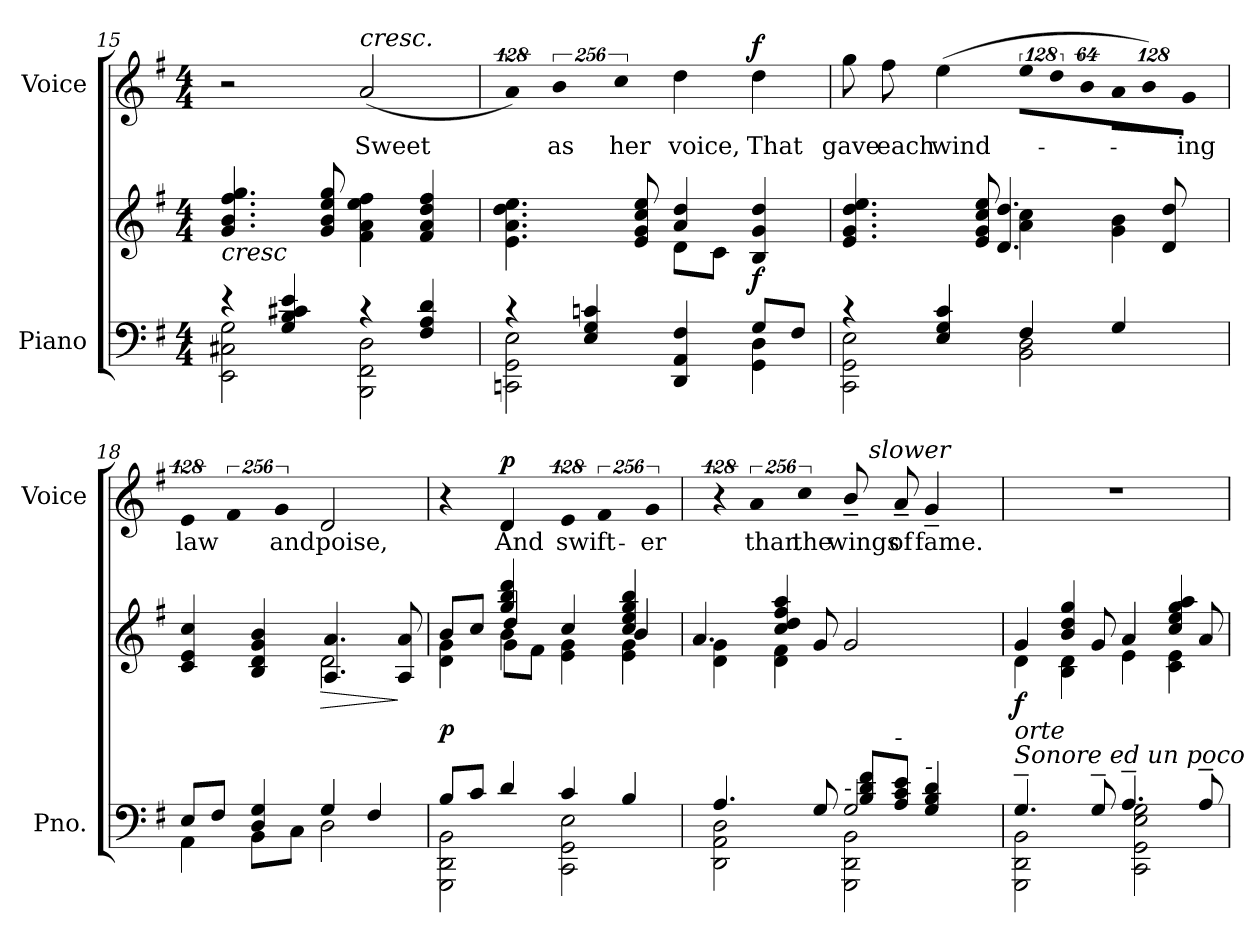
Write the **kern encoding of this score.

**kern	**kern	**dynam	**kern	**text	**dynam
*part2	*part2	*part2	*part1	*part1	*part1
*staff3	*staff2	*staff2/3	*staff1	*staff1	*staff1
*I"Piano	*	*	*I"Voice	*	*
*I'Pno.	*	*	*I'Voice	*	*
*clefF4	*clefG2	*	*clefG2	*	*
*k[f#]	*k[f#]	*	*k[f#]	*	*
*G:	*G:	*	*G:	*	*
*M4/4	*M4/4	*	*M4/4	*	*
=15	=15	=15	=15	=15	=15
*^	*	*	*	*	*
!	!	!LO:TX:b:i:t=cresc	!	!	!	!
4r	2EEi\ 2C#Xi 2Gi	4.gi/ 4.bi 4.ff#i 4.ggi	.	2r	.	.
4Gi/ 4Bi 4c#Xi 4ei	.	.	.	.	.	.
.	.	8gi/ 8bi 8eei 8ggi	.	.	.	.
!	!	!	!	!LO:TX:a:i:t=cresc.	!	!
!	!	!	!	!	!LO:LY:b:color=#000000	!
4r	2BBBi\ 2FF#i 2Di	4f#i\ 4ai 4eei 4ff#i	.	(2ai/	Sweet	.
4F#i/ 4Ai 4di	.	4f#i/ 4ai 4ddi 4ff#i	.	.	.	.
!!LO:LB:g=z
=16	=16	=16	=16	=16	=16	=16
*	*	*^	*	*	*	*
!	!	!	!	!	!LO:N:vis=4	!	!
4r	2CCni\ 2GGi 2Ei	4.ei\ 4.ai 4.ddi 4.eei	2ryy	.	512%85ai/)	.	.
!	!	!	!	!	!LO:N:vis=4	!	!
!	!	!	!	!	!	!LO:LY:b:color=#000000	!
.	.	.	.	.	1024%171bi/	as	.
4Ei/ 4Gi 4cni	.	.	.	.	.	.	.
!	!	!	!	!	!LO:N:vis=4	!	!
!	!	!	!	!	!	!LO:LY:b:color=#000000	!
.	.	.	.	.	1024%171cci/	her	.
.	.	8ei/ 8gi 8cci 8eei	.	.	.	.	.
!	!	!	!	!	!	!LO:LY:b:color=#000000	!
4DDi/ 4AAi 4F#i	4ryy	4ai/ 4ddi	8di\L	.	4ddi\	voice,	.
.	.	.	8ci\J	.	.	.	.
!	!	!	!	!	!	!LO:LY:b:color=#000000	!
8Gi/L	4GGi\ 4Di	4Bi/ 4gi 4ddi	4ryy	f	4ddi\	That	f
8F#i/J	.	.	.	.	.	.	.
=17	=17	=17	=17	=17	=17	=17	=17
!	!	!	!	!	!	!LO:LY:b:color=#000000	!
4r	2CCi\ 2GGi 2Ei	4.ei/ 4.gi 4.ddi 4.eei	2ryy	.	8ggi\	gave	.
!	!	!	!	!	!	!LO:LY:b:color=#000000	!
.	.	.	.	.	8ff#i\	each	.
!	!	!	!	!	!	!LO:LY:b:color=#000000	!
4Ei/ 4Gi 4ci	.	.	.	.	(4eei\	wind-	.
.	.	8ei/ 8gi 8cci 8eei	.	.	.	.	.
!	!	!	!	!	!LO:N:vis=8	!	!
4F#i/	2BBi\ 2Di	4ai\ 4cci	4.di/ 4.ddi	.	1024%85eei\L	.	.
!	!	!	!	!	!LO:N:vis=8	!	!
.	.	.	.	.	1024%85ddi\	.	.
!	!	!	!	!	!LO:N:vis=8	!	!
.	.	.	.	.	512%43bi\J	.	.
!	!	!	!	!	!LO:N:vis=8	!	!
4Gi/	.	4gi\ 4bi	.	.	1024%85ai\L	.	.
!	!	!	!	!	!LO:N:vis=8	!	!
.	.	.	.	.	1024%85bi\)	.	.
.	.	.	8di/ 8ddi	.	.	.	.
!	!	!	!	!	!LO:N:vis=8	!	!
!	!	!	!	!	!	!LO:LY:b:color=#000000	!
.	.	.	.	.	512%43gi\J	-ing	.
=18	=18	=18	=18	=18	=18	=18	=18
!	!	!	!	!	!LO:N:vis=4	!	!
!	!	!	!	!	!	!LO:LY:b:color=#000000	!
8Ei/L	4AAi\	4ci/ 4ei 4cci	2ryy	.	512%85ei/	law	.
8F#i/J	.	.	.	.	.	.	.
!	!	!	!	!	!LO:N:vis=4	!	!
.	.	.	.	.	1024%171f#i/	.	.
4Di/ 4Gi	8BBi\L	4Bi/ 4di 4gi 4bi	.	.	.	.	.
!	!	!	!	!	!LO:N:vis=4	!	!
!	!	!	!	!	!	!LO:LY:b:color=#000000	!
.	.	.	.	.	1024%171gi/	and	.
.	8Ci\J	.	.	.	.	.	.
!	!	!	!	!LO:HP:b	!	!	!
!	!	!	!	!	!	!LO:LY:b:color=#000000	!
4Gi/	2Di\	2di\	4.Ai/ 4.ai	>	2di/	poise,	.
4F#i/	.	.	.	.	.	.	.
.	.	.	8Ai/ 8ai	]	.	.	.
!!LO:LB:g=z
=19	=19	=19	=19	=19	=19	=19	=19
*	*	*^	*^	*	*	*	*
8Bi/L	2GGGi\ 2DDi 2BBi	4ryy	4di\ 4gi	8bi/L	4ryy	p	4r	.	.
8ci/J	.	.	.	8cci/J	.	.	.	.	.
!	!	!	!	!	!	!	!	!LO:LY:b:color=#000000	!
4di/	.	4ggi/ 4bbi 4dddi	4bi\	4ddi/	8gi\L	.	4di/	And	p
.	.	.	.	.	8f#i\J	.	.	.	.
!	!	!	!	!	!	!	!LO:N:vis=4	!	!
!	!	!	!	!	!	!	!	!LO:LY:b:color=#000000	!
4ci/	2CCi\ 2GGi 2Ei	4ryy	4ei\ 4gi	4cci/	2ryy	.	512%85ei/	swift-	.
!	!	!	!	!	!	!	!LO:N:vis=4	!	!
.	.	.	.	.	.	.	1024%171f#i/	.	.
4Bi/	.	4cci/ 4eei 4ggi 4bbi	4ei\ 4gi	4bi/	.	.	.	.	.
!	!	!	!	!	!	!	!LO:N:vis=4	!	!
!	!	!	!	!	!	!	!	!LO:LY:b:color=#000000	!
.	.	.	.	.	.	.	1024%171gi/	-er	.
*	*	*	*	*v	*v	*	*	*	*
=20	=20	=20	=20	=20	=20	=20	=20	=20
*	*^	*	*	*	*	*	*	*
!	!	!	!	!	!	!	!LO:N:vis=4	!	!
*	*	*	*	*	*	*	*^	*	*
2DDi\ 2AAi 2Di	4.Ai/	2ryy	4ryy	4di\ 4gi	4.ai/	.	512%85r	2ryy	.	.
!	!	!	!	!	!	!	!LO:N:vis=4	!	!	!
!	!	!	!	!	!	!	!	!	!LO:LY:b:color=#000000	!
.	.	.	.	.	.	.	1024%171ai/	.	than	.
.	.	.	4cci/ 4ddi 4ff#i 4aai	4di\ 4f#i	.	.	.	.	.	.
!	!	!	!	!	!	!	!LO:N:vis=4	!	!	!
!	!	!	!	!	!	!	!	!	!LO:LY:b:color=#000000	!
.	.	.	.	.	.	.	1024%171cci/	.	the	.
.	8Gi/	.	.	.	8gi/	.	.	.	.	.
!LO:TX:a:i:t=-	!	!	!	!	!	!	!	!	!	!
!	!	!	!	!	!	!	!	!	!LO:LY:b:color=#000000	!
2GGGi\ 2DDi 2BBi	2Gi/	8Bi/ 8di 8f#iL	2ryy	2ryy	2gi/	.	8b~i/	32ryy	wings	.
.	.	.	.	.	.	.	.	128ryy	.	.
.	.	.	.	.	.	.	.	256ryy	.	.
.	.	.	.	.	.	.	.	1024ryy	.	.
!	!	!	!	!	!	!	!	!LO:TX:a:i:t=slower	!	!
.	.	.	.	.	.	.	.	4ryy	.	.
!	!	!LO:TX:a:i:t=-	!	!	!	!	!	!	!	!
!	!	!	!	!	!	!	!	!	!LO:LY:b:color=#000000	!
.	.	8Ai/ 8ci 8eiJ	.	.	.	.	8a~i/	.	of	.
!	!	!LO:TX:a:i:t=-	!	!	!	!	!	!	!	!
!	!	!	!	!	!	!	!	!	!LO:LY:b:color=#000000	!
.	.	4Gi/ 4Bi 4di	.	.	.	.	4g~i/	.	fame.	.
.	.	.	.	.	.	.	.	8ryy	.	.
.	.	.	.	.	.	.	.	16ryy	.	.
.	.	.	.	.	.	.	.	64ryy	.	.
.	.	.	.	.	.	.	.	512.ryy	.	.
=21	=21	=21	=21	=21	=21	=21	=21	=21	=21	=21
!LO:TX:a:i:t=Sonore ed un poco	!	!	!	!	!	!	!	!	!	!
!LO:TX:a:i:t=orte	!	!	!	!	!	!	!	!	!	!
*	*v	*v	*	*	*	*	*v	*v	*	*
4.G~i/	2GGGi\ 2DDi 2BBi	4ryy	4di\	4gi/	f	1r	.	.
.	.	4bi/ 4ddi 4ggi	4Bi\ 4di	8ryy	.	.	.	.
8G~i/	.	.	.	8gi/	.	.	.	.
4.A~i/	2CCi\ 2GGi 2Ei 2Gi	4ryy	4ei\	4ai/	.	.	.	.
.	.	4cci/ 4eei 4ggi 4aai	4ci\ 4ei	8ryy	.	.	.	.
8A~i/	.	.	.	8ai/	.	.	.	.
*v	*v	*	*	*	*	*	*	*
*	*v	*v	*v	*	*	*	*
=	=	=	=	=	=
*-	*-	*-	*-	*-	*-
